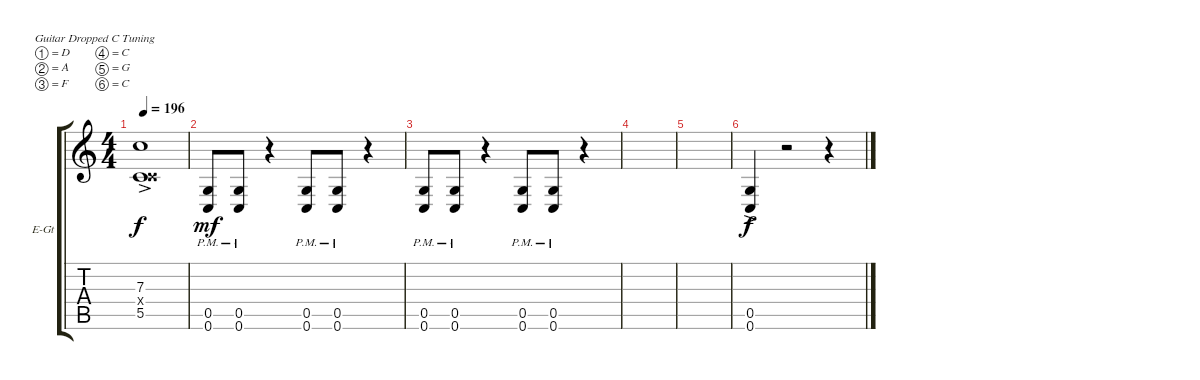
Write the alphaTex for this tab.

\defaultSystemsLayout 4
\bracketExtendMode groupsimilarinstruments
\firstSystemTrackNameOrientation horizontal
\otherSystemsTrackNameOrientation horizontal
\track ("Kirk Hammett (Lead)" "E-Gt") {instrument distortionguitar}
\staff {score tabs}
\tuning (D4 A3 F3 C3 G2 C2)
\ts (4 4)
\tempo 196
\clef g2
\ks c
(5.5{ac} 0.4{ac x} 7.3{ac}).1{dy f} |
(0.6{pm} 0.5{pm}).8{dy mf} (0.5{pm} 0.6{pm}).8 r.4 (0.6{pm} 0.5{pm}).8 (0.6{pm} 0.5{pm}).8 r.4 |
(0.6{pm} 0.5{pm}).8 (0.5{pm} 0.6{pm}).8 r.4 (0.6{pm} 0.5{pm}).8 (0.6{pm} 0.5{pm}).8 r.4 |
|
|
(0.6 0.5{ac}).4{dy f} r.2 r.4
